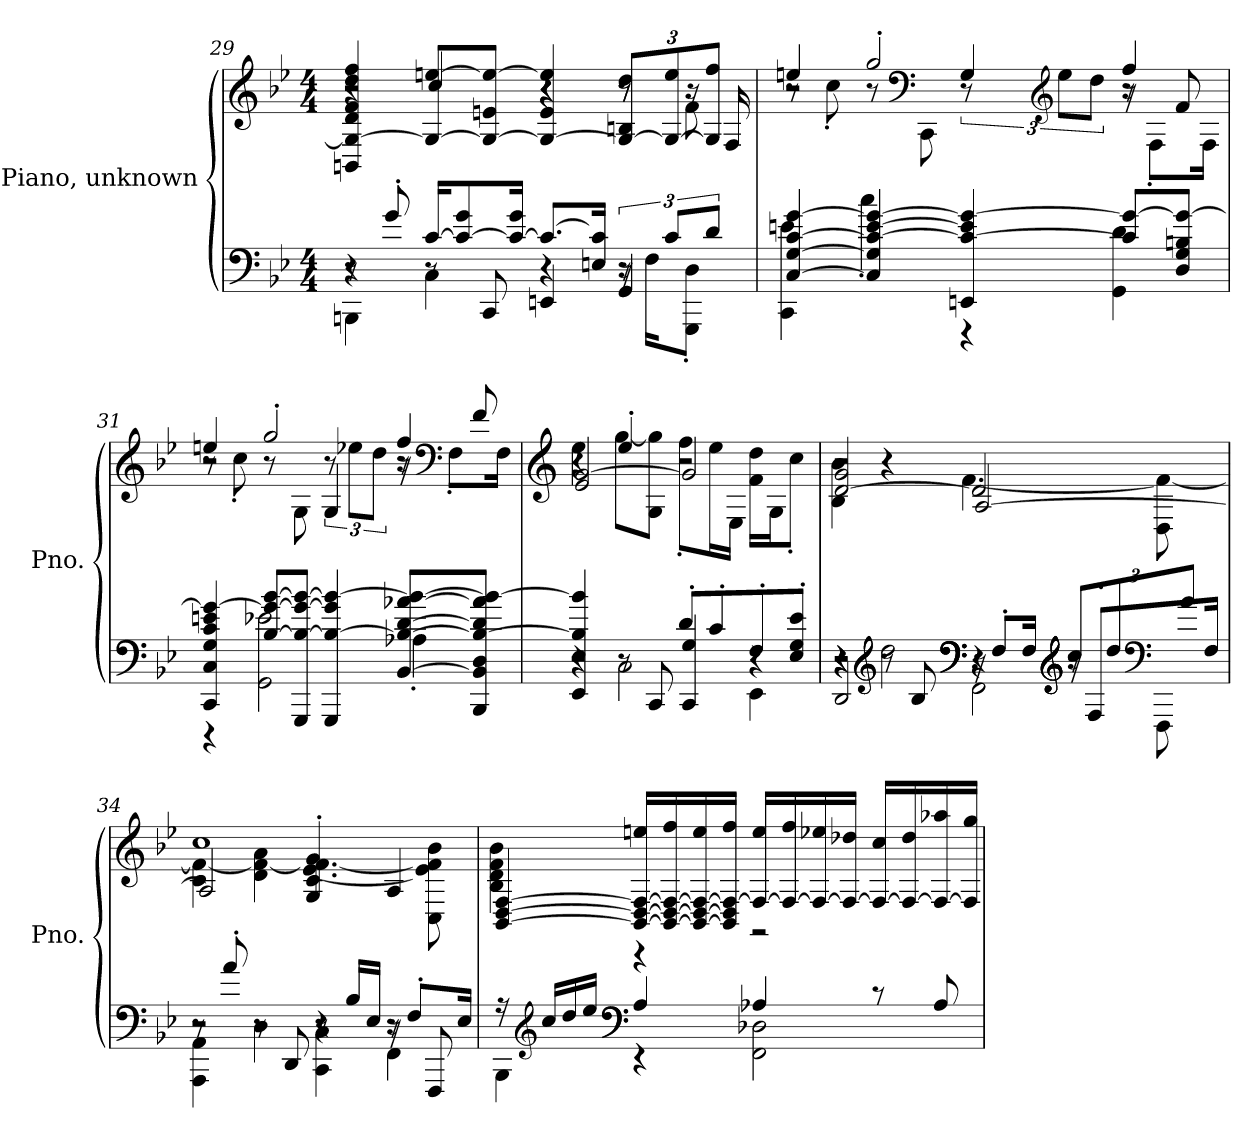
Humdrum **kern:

**kern	**kern
*part1	*part1
*staff2	*staff1
*I"Piano, unknown	*
*I'Pno.	*
*clefF4	*clefG2
*k[b-e-]	*k[b-e-]
*M4/4	*M4/4
=29	=29
*^	*^
*	*^	*	*^
8r	4BBBn\	4r	4BBn/ 4G/_ 4d/ 4f/ 4dd/ 4ff/	2r	4r
8g'/	.	.	.	.	.
[16c/KL	4C\	8r	8G/_ [8een/L	.	4cc'/
8c/_ 8g/	.	.	.	.	.
.	.	8CC/	8G/_ 8en/ 8ee/_J	.	.
16c/_ 16g/Jk	.	.	.	.	.
8.c/L_	4r	4EEn/	4G/_ 4e/ 4ee/]	4r	4r
16En/ 16c/]Jk	.	.	.	.	.
*	*	*	*Xbrackettup	*	*
12r	16r	4GG/	12G/_ 12Bn/ 12dd/L	8r	8r
.	16F\KL	.	.	.	.
12c/L	.	.	12G/_ 12ee/	.	.
.	8GGG\' 8D\'J	.	.	8f\	16r
12d/J	.	.	12G/] 12ff/J	.	.
.	.	.	.	.	16F/
*	*v	*v	*	*	*
!!LO:LB:g=z	!!	!!
=30	=30	=30	=30	=30
[4C/ [4G/ [4c/ [4g/	4CC\ 4en\	4een/	8r	2r
.	.	.	8cc'\	.
4C/] 4G/] 4c/_ [4e/ 4g/_	4cc'\	2gg'/	8r	.
*	*	*clefF4	*	*
.	.	.	8CC\	.
*	*	*	*brackettup	*
4EEn/ 4c/_ 4e/] 4g/_	4r	.	12r	4G/
*	*	*clefG2	*	*
.	.	.	12ee\L	.
.	.	.	12dd\J	.
8c/] 8g/_L	4GG\ 4d\	4ff/	16r	8r
.	.	.	8F'\L	.
8D/ 8G/ 8Bn/ 8g/_J	.	.	.	8f/
.	.	.	16F\Jk	.
=31	=31	=31	=31	=31
4CC/ 4C/ 4G/ 4c/ 4en/ 4g/_	4r	4een/	8r	2r
.	.	.	8cc'\	.
[8B-/ 8g/_ [8b-/L	2GG\ 2e-X\	2gg'/	8r	.
8GGG/ 8B-/_ 8g/_ 8b-/_J	.	.	8G\	.
4GGG/ 4B-/_ 4g/] 4b-/_	.	.	12r	4G/
.	.	.	12ee-X\L	.
.	.	.	12dd\J	.
[8BB-/ 8B-/_ [8d/ [8a-X/ 8b-/_L	4A-X'\	4ff/	16r	8r
*	*	*clefF4	*	*
.	.	.	8F'\L	.
8BBB-/ 8BB-/] 8D/ 8B-/_ 8d/] 8a-/] 8b-/_J	.	.	.	8f/
.	.	.	16F\Jk	.
*v	*v	*	*	*
!!LO:LB:g=z	!!	!!
=32	=32	=32	=32
*	*clefG2	*	*
*^	*	*	*
*	*^	*	*	*
4EE-/ 4E-/ 4B-/] 4b-/]	4r	2r	4r	4ee-\	2e-/ [2g/
8r	2C\	.	4ee-'/	[8gg\L	.
8CC/	.	.	.	8G\ 8gg\]J	.
8d'/L	.	4CC/ 4G/	2r	8ff'\L	2g/]
8c'/	.	.	.	16ee-\L	.
.	.	.	.	16E-\JJ	.
8F'/	4EE-\	4r	.	16f\ 16dd\LL	.
.	.	.	.	16G\J	.
8E-/' 8G/' 8e-/'J	.	.	.	8cc'\J	.
=33	=33	=33	=33	=33	=33
*	*	*^	*	*	*
4r	4r	2DD/	2r	[2d/ 2g/	4B-\ 4b-\	2r
*clefG2	*	*	*	*	*	*
8r	2dd\	.	.	.	4r	.
8B-/	.	.	.	.	.	.
*clefF4	*	*	*	*	*	*
16r	.	4r	2FF\	2d/]	[4.f\	[2A/
8F'/L	.	.	.	.	.	.
16F/Jk	.	.	.	.	.	.
*clefG2	*	*	*	*	*	*
*Xbrackettup	*	*	*	*	*	*
12cc/L	8r	16r	.	.	.	.
.	.	8F'/L	.	.	.	.
12dd/	.	.	.	.	.	.
*clefF4	*	*	*	*	*	*
.	8FFF\	.	.	.	8D\ 8f\_	.
12a/J	.	.	.	.	.	.
.	.	16F/Jk	.	.	.	.
*	*	*v	*v	*	*	*
=34	=34	=34	=34	=34	=34
8r	4AAA\ 4AA\	2r	1cc	4c\ 4f\_	2A/]
8a'/	.	.	.	.	.
8r	4D\	.	.	4d\ 4f\_ 4a\	.
8DD/	.	.	.	.	.
8r	4CC\ 4C\	4r	.	[4.e-\ 4.f\_	4G/' 4c/' 4g/'
16B-/LL	.	.	.	.	.
16E-/JJ	.	.	.	.	.
16r	4FF\	8r	.	.	4A/
8F'/L	.	.	.	.	.
.	.	8FFF/	.	8C\ 8e-\] 8f\] 8b-\	.
16E-/Jk	.	.	.	.	.
*	*v	*v	*	*	*
*	*	*	*v	*v
!!LO:PB:g=z
=35	=35	=35	=35
16r	4BBB-\	[4BB-/ [4D/ [4F/	4B-\ 4d\ 4f\ 4b-\
*clefG2	*	*	*
16cc/LL	.	.	.
16dd/	.	.	.
16ee-/JJ	.	.	.
*clefF4	*	*	*
4A/	4r	16BB-/_ 16D/_ 16F/_ 16een/LL	4r
.	.	16BB-/_ 16D/_ 16F/_ 16ff/	.
.	.	16BB-/_ 16D/_ 16F/_ 16ee/	.
.	.	16BB-/] 16D/] 16F/_ 16ff/JJ	.
4A-X/	2FF\ 2D-X\	16F/_ 16ee/LL	2r
.	.	16F/_ 16ff/	.
.	.	16F/_ 16ee-X/	.
.	.	16F/_ 16dd-X/JJ	.
8r	.	16F/_ 16cc/LL	.
.	.	16F/_ 16dd-/	.
8A-/	.	16F/_ 16aa-X/	.
.	.	16F/] 16gg/JJ	.
*v	*v	*	*
*	*v	*v
=	=
*-	*-
